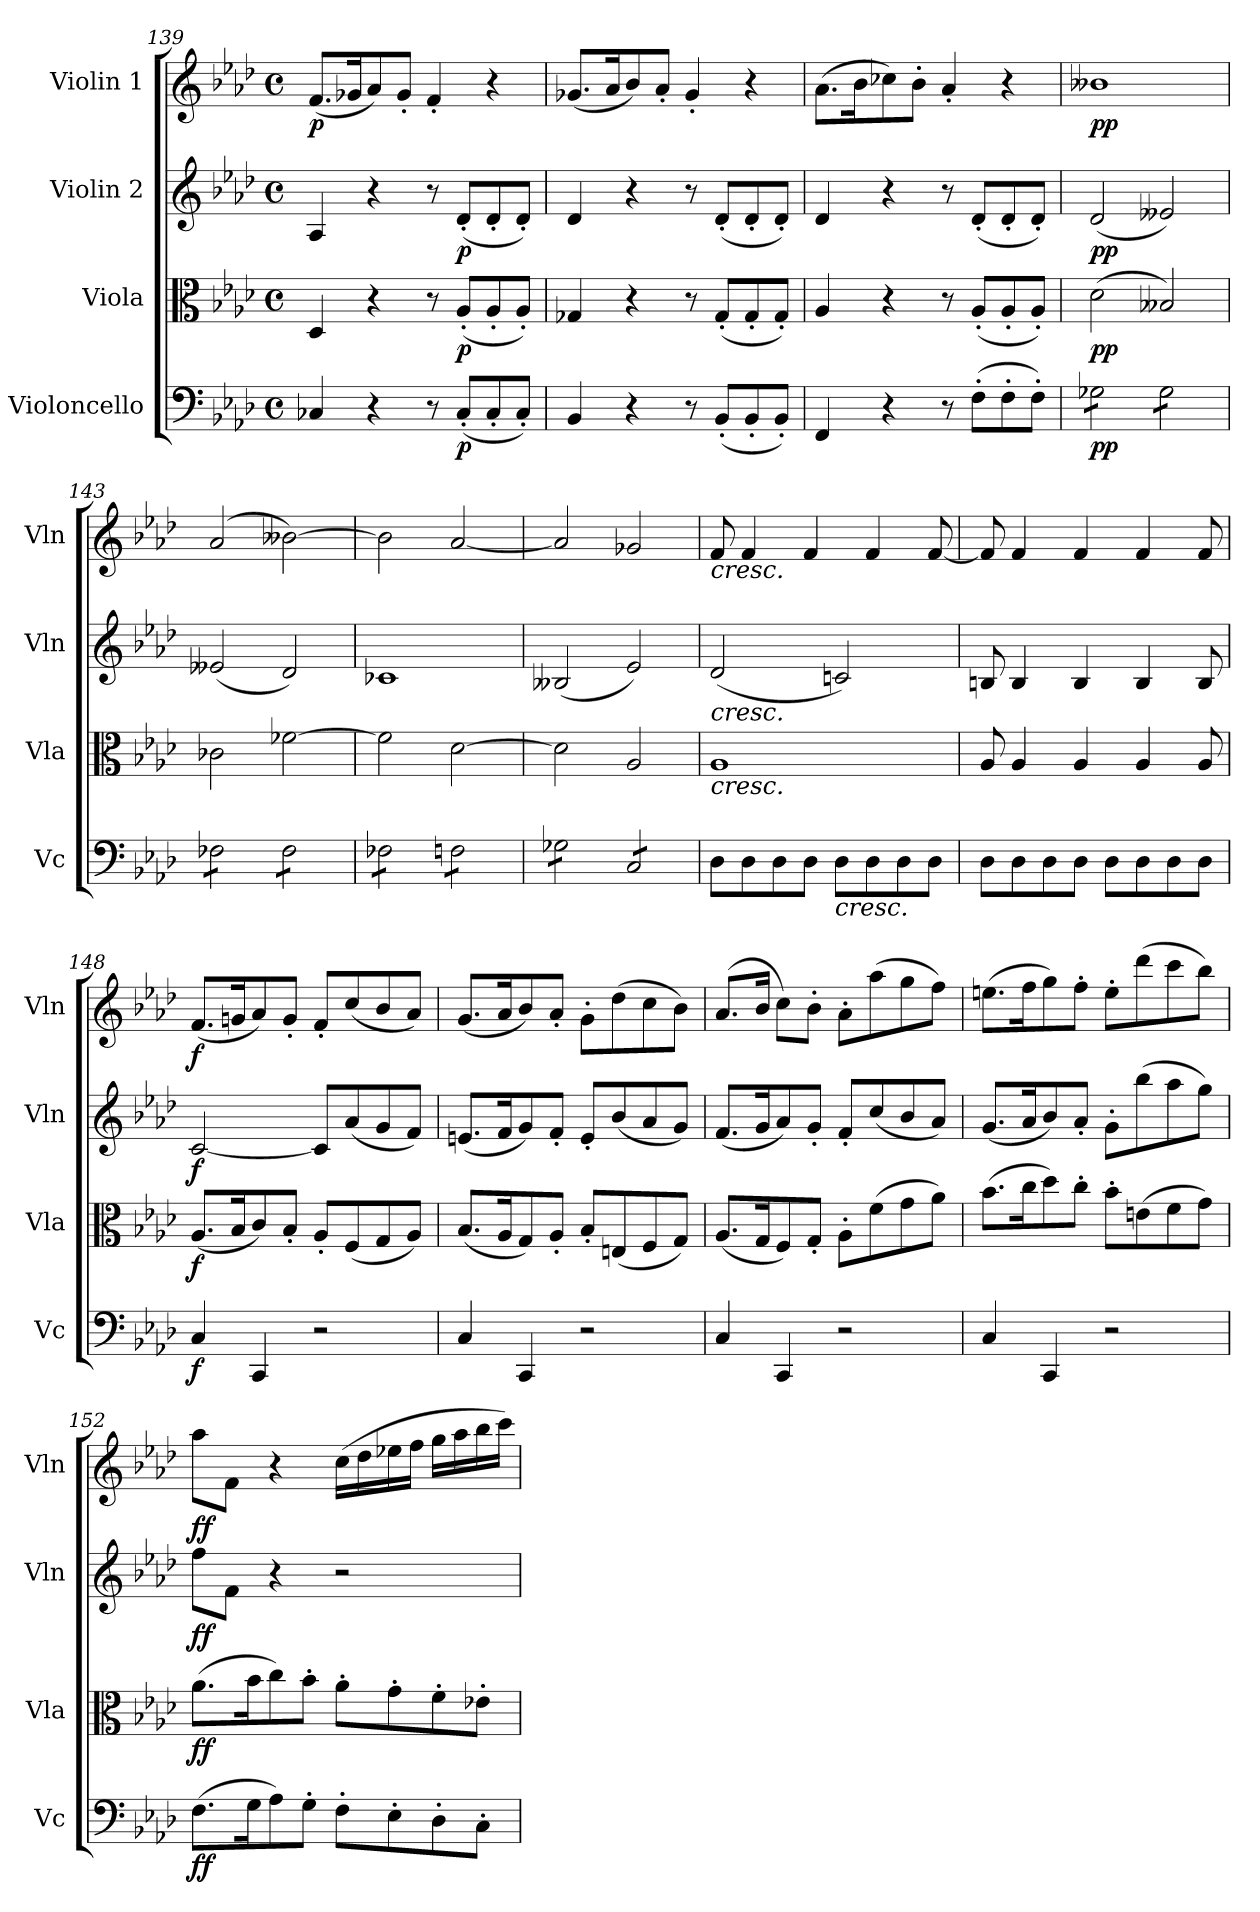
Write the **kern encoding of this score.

**kern	**dynam	**kern	**dynam	**kern	**dynam	**kern	**dynam
*part4	*part4	*part3	*part3	*part2	*part2	*part1	*part1
*staff4	*staff4	*staff3	*staff3	*staff2	*staff2	*staff1	*staff1
*I"Violoncello	*	*I"Viola	*	*I"Violin 2	*	*I"Violin 1	*
*I'Vc	*	*I'Vla	*	*I'Vln	*	*I'Vln	*
*clefF4	*	*clefC3	*	*clefG2	*	*clefG2	*
*k[b-e-a-d-]	*	*k[b-e-a-d-]	*	*k[b-e-a-d-]	*	*k[b-e-a-d-]	*
*M4/4	*	*M4/4	*	*M4/4	*	*M4/4	*
*met(c)	*	*met(c)	*	*met(c)	*	*met(c)	*
=139	=139	=139	=139	=139	=139	=139	=139
!	!	!	!	!	!	!	!LO:DY:b
4C-X/	.	4D-/	.	4A-/	.	(<8.f/L	p
.	.	.	.	.	.	16g-X/K	.
4r	.	4r	.	4r	.	8a-/)	.
.	.	.	.	.	.	8g-'/J	.
8r	.	8r	.	8r	.	4f'/	.
!	!LO:DY:b	!	!LO:DY:b	!	!LO:DY:b	!	!
(<8C-'/L	p	(<8A-'/L	p	(<8d-'/L	p	.	.
8C-'/	.	8A-'/	.	8d-'/	.	4r	.
8C-'/J)	.	8A-'/J)	.	8d-'/J)	.	.	.
=140	=140	=140	=140	=140	=140	=140	=140
4BB-/	.	4G-X/	.	4d-/	.	(<8.g-X/L	.
.	.	.	.	.	.	16a-/K	.
4r	.	4r	.	4r	.	8b-/)	.
.	.	.	.	.	.	8a-'/J	.
8r	.	8r	.	8r	.	4g-'/	.
(<8BB-'/L	.	(<8G-'/L	.	(<8d-'/L	.	.	.
8BB-'/	.	8G-'/	.	8d-'/	.	4r	.
8BB-'/J)	.	8G-'/J)	.	8d-'/J)	.	.	.
=141	=141	=141	=141	=141	=141	=141	=141
4FF/	.	4A-/	.	4d-/	.	(>8.a-\L	.
.	.	.	.	.	.	16b-\K	.
4r	.	4r	.	4r	.	8cc-X\)	.
.	.	.	.	.	.	8b-'\J	.
8r	.	8r	.	8r	.	4a-'/	.
(>8F'\L	.	(<8A-'/L	.	(<8d-'/L	.	.	.
8F'\	.	8A-'/	.	8d-'/	.	4r	.
8F'\J)	.	8A-'/J)	.	8d-'/J)	.	.	.
=142	=142	=142	=142	=142	=142	=142	=142
!	!LO:DY:b	!	!LO:DY:b	!	!LO:DY:b	!	!LO:DY:b
*tremolo	*	*	*	*	*	*	*
8G-X\L	pp	(>2d-\	pp	(<2d-/	pp	1b--X	pp
8G-X\	.	.	.	.	.	.	.
8G-X\	.	.	.	.	.	.	.
8G-X\J	.	.	.	.	.	.	.
8G-\L	.	2B--X/)	.	2e--X/)	.	.	.
8G-\	.	.	.	.	.	.	.
8G-\	.	.	.	.	.	.	.
8G-\J	.	.	.	.	.	.	.
!!LO:PB:g=z
=143	=143	=143	=143	=143	=143	=143	=143
8F-X\L	.	2c-X\	.	(<2e--X/	.	(>2a-/	.
8F-X\	.	.	.	.	.	.	.
8F-X\	.	.	.	.	.	.	.
8F-X\J	.	.	.	.	.	.	.
8F-\L	.	[2f-X\	.	2d-/)	.	[2b--X\)	.
8F-\	.	.	.	.	.	.	.
8F-\	.	.	.	.	.	.	.
8F-\J	.	.	.	.	.	.	.
=144	=144	=144	=144	=144	=144	=144	=144
8F-X\L	.	2f-\]	.	1c-X	.	2b--\]	.
8F-X\	.	.	.	.	.	.	.
8F-X\	.	.	.	.	.	.	.
8F-X\J	.	.	.	.	.	.	.
8Fn\L	.	[2d-\	.	.	.	[2a-/	.
8Fn\	.	.	.	.	.	.	.
8Fn\	.	.	.	.	.	.	.
8Fn\J	.	.	.	.	.	.	.
=145	=145	=145	=145	=145	=145	=145	=145
8G-X\L	.	2d-\]	.	(<2B--X/	.	2a-/]	.
8G-X\	.	.	.	.	.	.	.
8G-X\	.	.	.	.	.	.	.
8G-X\J	.	.	.	.	.	.	.
8C/L	.	2A-/	.	2e-/)	.	2g-X/	.
8C/	.	.	.	.	.	.	.
8C/	.	.	.	.	.	.	.
8C/J	.	.	.	.	.	.	.
*Xtremolo	*	*	*	*	*	*	*
=146	=146	=146	=146	=146	=146	=146	=146
!	!	!	!	!	!	!LO:TX:b:i:t=cresc.	!
!	!	!	!	!LO:TX:b:i:t=cresc.	!	!	!
!	!	!LO:TX:b:i:t=cresc.	!	!	!	!	!
8D-\L	.	1A-	.	(<2d-/	.	8f/	.
8D-\	.	.	.	.	.	4f/	.
8D-\	.	.	.	.	.	.	.
8D-\J	.	.	.	.	.	4f/	.
!LO:TX:b:i:t=cresc.	!	!	!	!	!	!	!
8D-\L	.	.	.	2cn/)	.	.	.
8D-\	.	.	.	.	.	4f/	.
8D-\	.	.	.	.	.	.	.
8D-\J	.	.	.	.	.	[8f/	.
=147	=147	=147	=147	=147	=147	=147	=147
8D-\L	.	8A-/	.	8Bn/	.	8f/]	.
8D-\	.	4A-/	.	4B/	.	4f/	.
8D-\	.	.	.	.	.	.	.
8D-\J	.	4A-/	.	4B/	.	4f/	.
8D-\L	.	.	.	.	.	.	.
8D-\	.	4A-/	.	4B/	.	4f/	.
8D-\	.	.	.	.	.	.	.
8D-\J	.	8A-/	.	8B/	.	8f/	.
=148	=148	=148	=148	=148	=148	=148	=148
!	!LO:DY:b	!	!LO:DY:b	!	!LO:DY:b	!	!LO:DY:b
4C/	f	(<8.A-/L	f	[2c/	f	(<8.f/L	f
.	.	16B-/K	.	.	.	16gn/K	.
4CC/	.	8c/)	.	.	.	8a-/)	.
.	.	8B-'/J	.	.	.	8g'/J	.
2r	.	8A-'/L	.	8c/L]	.	8f'/L	.
.	.	(<8F/	.	(<8a-/	.	(<8cc/	.
.	.	8G/	.	8g/	.	8b-/	.
.	.	8A-/J)	.	8f/J)	.	8a-/J)	.
!!LO:LB:g=z
=149	=149	=149	=149	=149	=149	=149	=149
4C/	.	(<8.B-/L	.	(<8.en/L	.	(<8.g/L	.
.	.	16A-/K	.	16f/K	.	16a-/K	.
4CC/	.	8G/)	.	8g/)	.	8b-/)	.
.	.	8A-'/J	.	8f'/J	.	8a-'/J	.
2r	.	8B-'/L	.	8e'/L	.	8g'\L	.
.	.	(<8En/	.	(<8b-/	.	(>8dd-\	.
.	.	8F/	.	8a-/	.	8cc\	.
.	.	8G/J)	.	8g/J)	.	8b-\J)	.
=150	=150	=150	=150	=150	=150	=150	=150
4C/	.	(<8.A-/L	.	(<8.f/L	.	(<8.a-/L	.
.	.	16G/K	.	16g/K	.	16b-/Jk	.
4CC/	.	8F/)	.	8a-/)	.	8cc\L)	.
.	.	8G'/J	.	8g'/J	.	8b-'\J	.
2r	.	8A-'\L	.	8f'/L	.	8a-'\L	.
.	.	(>8f\	.	(<8cc/	.	(>8aa-\	.
.	.	8g\	.	8b-/	.	8gg\	.
.	.	8a-\J)	.	8a-/J)	.	8ff\J)	.
=151	=151	=151	=151	=151	=151	=151	=151
4C/	.	(>8.b-\L	.	(<8.g/L	.	(>8.een\L	.
.	.	16cc\K	.	16a-/K	.	16ff\K	.
4CC/	.	8dd-\)	.	8b-/)	.	8gg\)	.
.	.	8cc'\J	.	8a-'/J	.	8ff'\J	.
2r	.	8b-'\L	.	8g'\L	.	8ee'\L	.
.	.	(>8en\	.	(>8bb-\	.	(>8ddd-\	.
.	.	8f\	.	8aa-\	.	8ccc\	.
.	.	8g\J)	.	8gg\J)	.	8bb-\J)	.
=152	=152	=152	=152	=152	=152	=152	=152
!	!LO:DY:b	!	!LO:DY:b	!	!LO:DY:b	!	!LO:DY:b
(>8.F\L	ff	(>8.a-\L	ff	8ff\L	ff	8aa-\L	ff
.	.	.	.	8f\J	.	8f\J	.
16G\K	.	16b-\K	.	.	.	.	.
8A-\)	.	8cc\)	.	4r	.	4r	.
8G'\J	.	8b-'\J	.	.	.	.	.
8F'\L	.	8a-'\L	.	2r	.	(>16cc\LL	.
.	.	.	.	.	.	16dd-\	.
8E-'\	.	8g'\	.	.	.	16ee-X\	.
.	.	.	.	.	.	16ff\JJ	.
8D-'\	.	8f'\	.	.	.	16gg\LL	.
.	.	.	.	.	.	16aa-\	.
8C'\J	.	8e-X'\J	.	.	.	16bb-\	.
.	.	.	.	.	.	16ccc\JJ)	.
=	=	=	=	=	=	=	=
*-	*-	*-	*-	*-	*-	*-	*-
